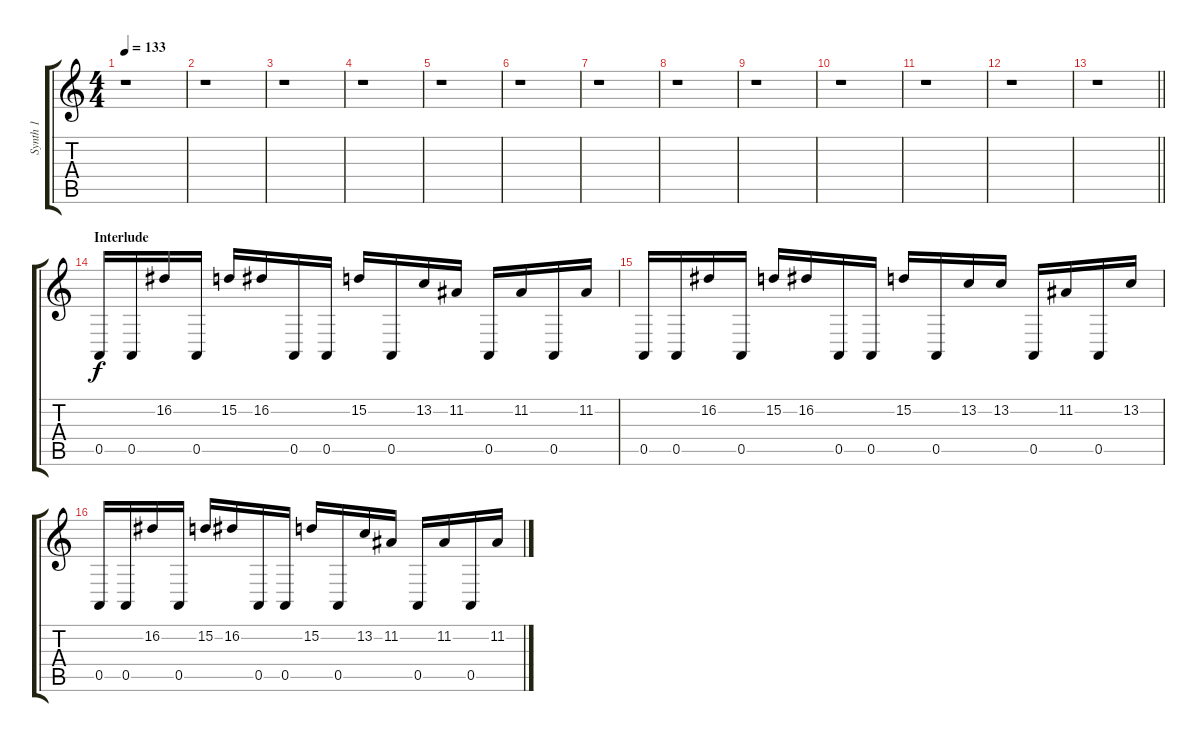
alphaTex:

\track ("Synth 1" "Synth 1") {instrument lead2sawtooth}
\staff {score tabs}
\tuning (E4 B3 G3 D3 A2 E2) {hide}
\ts (4 4)
\tempo 133
\clef g2
\ks c
r.1{dy f} |
r.1 |
r.1 |
r.1 |
r.1 |
r.1 |
r.1 |
r.1 |
r.1 |
r.1 |
r.1 |
r.1 |
\barLineRight lightlight
r.1 |
\section ("" "Interlude")
0.5.16 0.5.16 16.2.16 0.5.16 15.2.16 16.2.16 0.5.16 0.5.16 15.2.16 0.5.16 13.2.16 11.2.16 0.5.16 11.2.16 0.5.16 11.2.16 |
0.5.16 0.5.16 16.2.16 0.5.16 15.2.16 16.2.16 0.5.16 0.5.16 15.2.16 0.5.16 13.2.16 13.2.16 0.5.16 11.2.16 0.5.16 13.2.16 |
0.5.16 0.5.16 16.2.16 0.5.16 15.2.16 16.2.16 0.5.16 0.5.16 15.2.16 0.5.16 13.2.16 11.2.16 0.5.16 11.2.16 0.5.16 11.2.16
